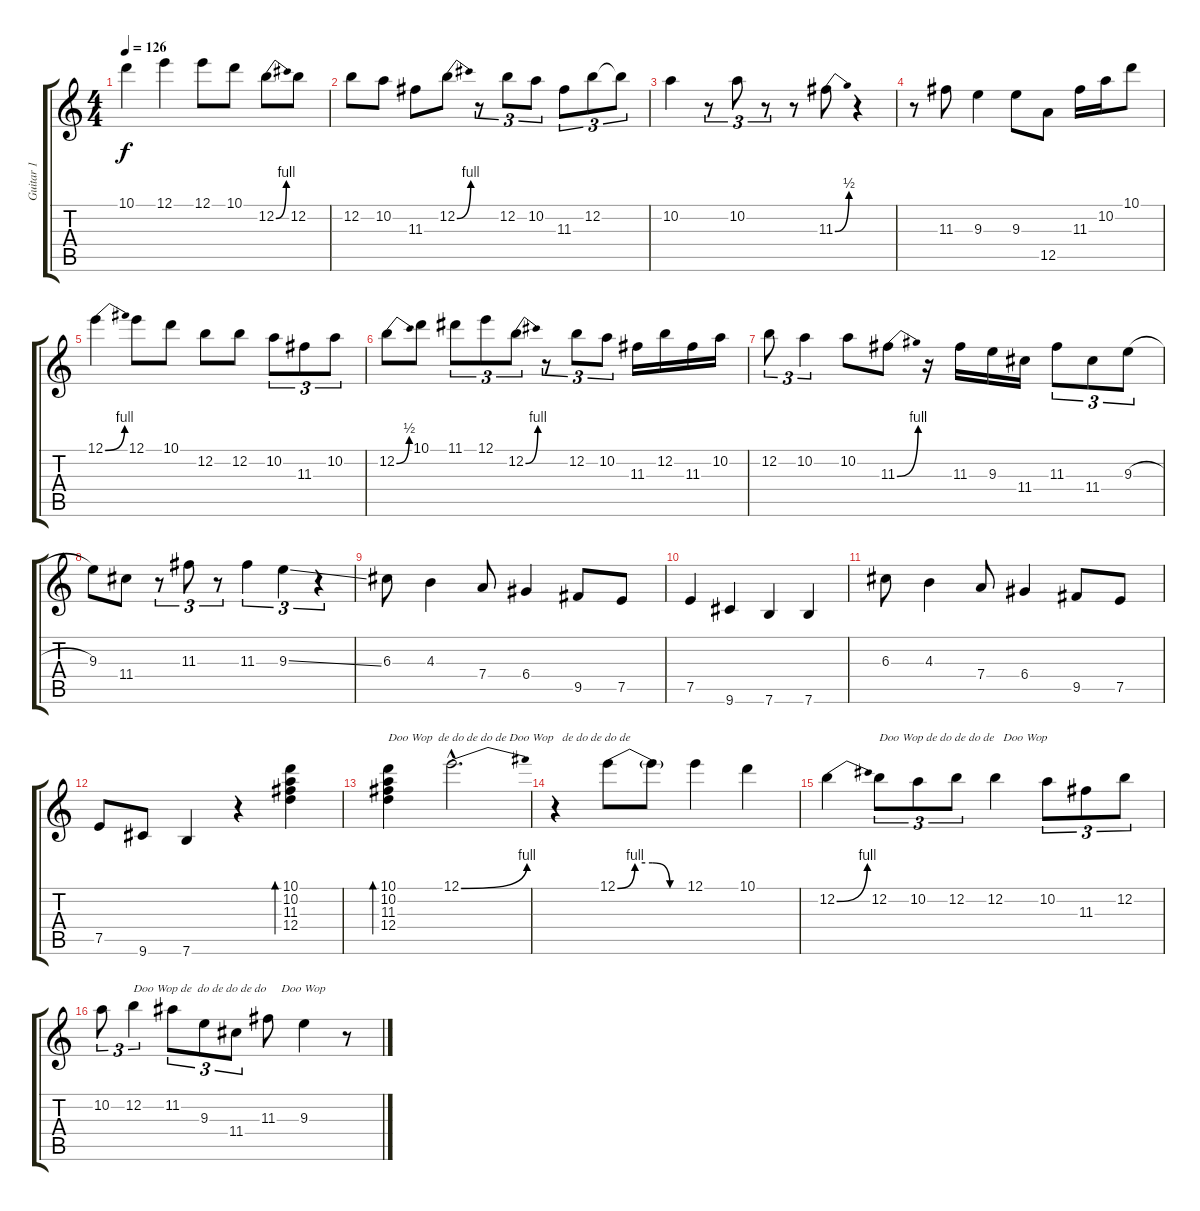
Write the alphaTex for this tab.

\track ("Guitar 1" "Guitar 1") {instrument distortionguitar}
\staff {score tabs}
\tuning (E4 B3 G3 D3 A2 E2) {hide}
\ts (4 4)
\tempo 126
\clef g2
\ks c
10.1.4{dy f} 12.1.4 12.1.8 10.1.8 12.2{be (bend 0 0 60 4)}.8 12.2.8 |
12.2.8 10.2.8 11.3.8 12.2{be (bend 0 0 60 4)}.8 r.8{tu (3 2)} 12.2.8{tu (3 2)} 10.2.8{tu (3 2)} 11.3.8{tu (3 2)} 12.2.8{tu (3 2)} 12.2{t}.8{tu (3 2)} |
10.2.4 r.8{tu (3 2)} 10.2.8{tu (3 2)} r.8{tu (3 2)} r.8 11.3{be (bend 0 0 60 2)}.8 r.4 |
r.8 11.3.8 9.3.4 9.3.8 12.5.8 11.3.16 10.2.16 10.1.8 |
12.1{be (bend 0 0 60 4)}.4 12.1.8 10.1.8 12.2.8 12.2.8 10.2.8{tu (3 2)} 11.3.8{tu (3 2)} 10.2.8{tu (3 2)} |
12.2{be (bend 0 0 60 2)}.8 10.1.8 11.1.8{tu (3 2)} 12.1.8{tu (3 2)} 12.2{be (bend 0 0 60 4)}.8{tu (3 2)} r.8{tu (3 2)} 12.2.8{tu (3 2)} 10.2.8{tu (3 2)} 11.3.16 12.2.16 11.3.16 10.2.16 |
12.2.8{tu (3 2)} 10.2.4{tu (3 2)} 10.2.8 11.3{be (bend 0 0 60 4)}.8 r.16 11.3.16 9.3.16 11.4.16 11.3.8{tu (3 2)} 11.4.8{tu (3 2)} 9.3{h}.8{tu (3 2)} |
9.3.8 11.4.8 r.8{tu (3 2)} 11.3.8{tu (3 2)} r.8{tu (3 2)} 11.3.4{tu (3 2)} 9.3{ss}.4{tu (3 2)} r.4{tu (3 2)} |
6.3.8 4.3.4 7.4.8 6.4.4 9.5.8 7.5.8 |
7.5.4 9.6.4 7.6.4 7.6.4 |
6.3.8 4.3.4 7.4.8 6.4.4 9.5.8 7.5.8 |
7.5.8 9.6.8 7.6.4 r.4 (10.1 10.2 11.3 12.4).4{bd 240} |
(10.1 10.2 11.3 12.4).4{bd 240 txt "Doo Wop  de do de do de Doo Wop   de do de do de "} 12.1{be (bend 0 0 60 4) hac}.2{d} |
r.4 12.1{be (custom 0 0 15 4 30 4 45 0 60 0)}.8 12.1{t}.8 12.1.4 10.1.4 |
12.2{be (bend 0 0 60 4)}.4 12.2.8{tu (3 2) txt "Doo Wop de do de do de   Doo Wop"} 10.2.8{tu (3 2)} 12.2.8{tu (3 2)} 12.2.4 10.2.8{tu (3 2)} 11.3.8{tu (3 2)} 12.2.8{tu (3 2)} |
10.2.8{tu (3 2)} 12.2.4{tu (3 2) txt "Doo Wop de  do de do de do     Doo Wop"} 11.2.8{tu (3 2)} 9.3.8{tu (3 2)} 11.4.8{tu (3 2)} 11.3.8 9.3.4 r.8
